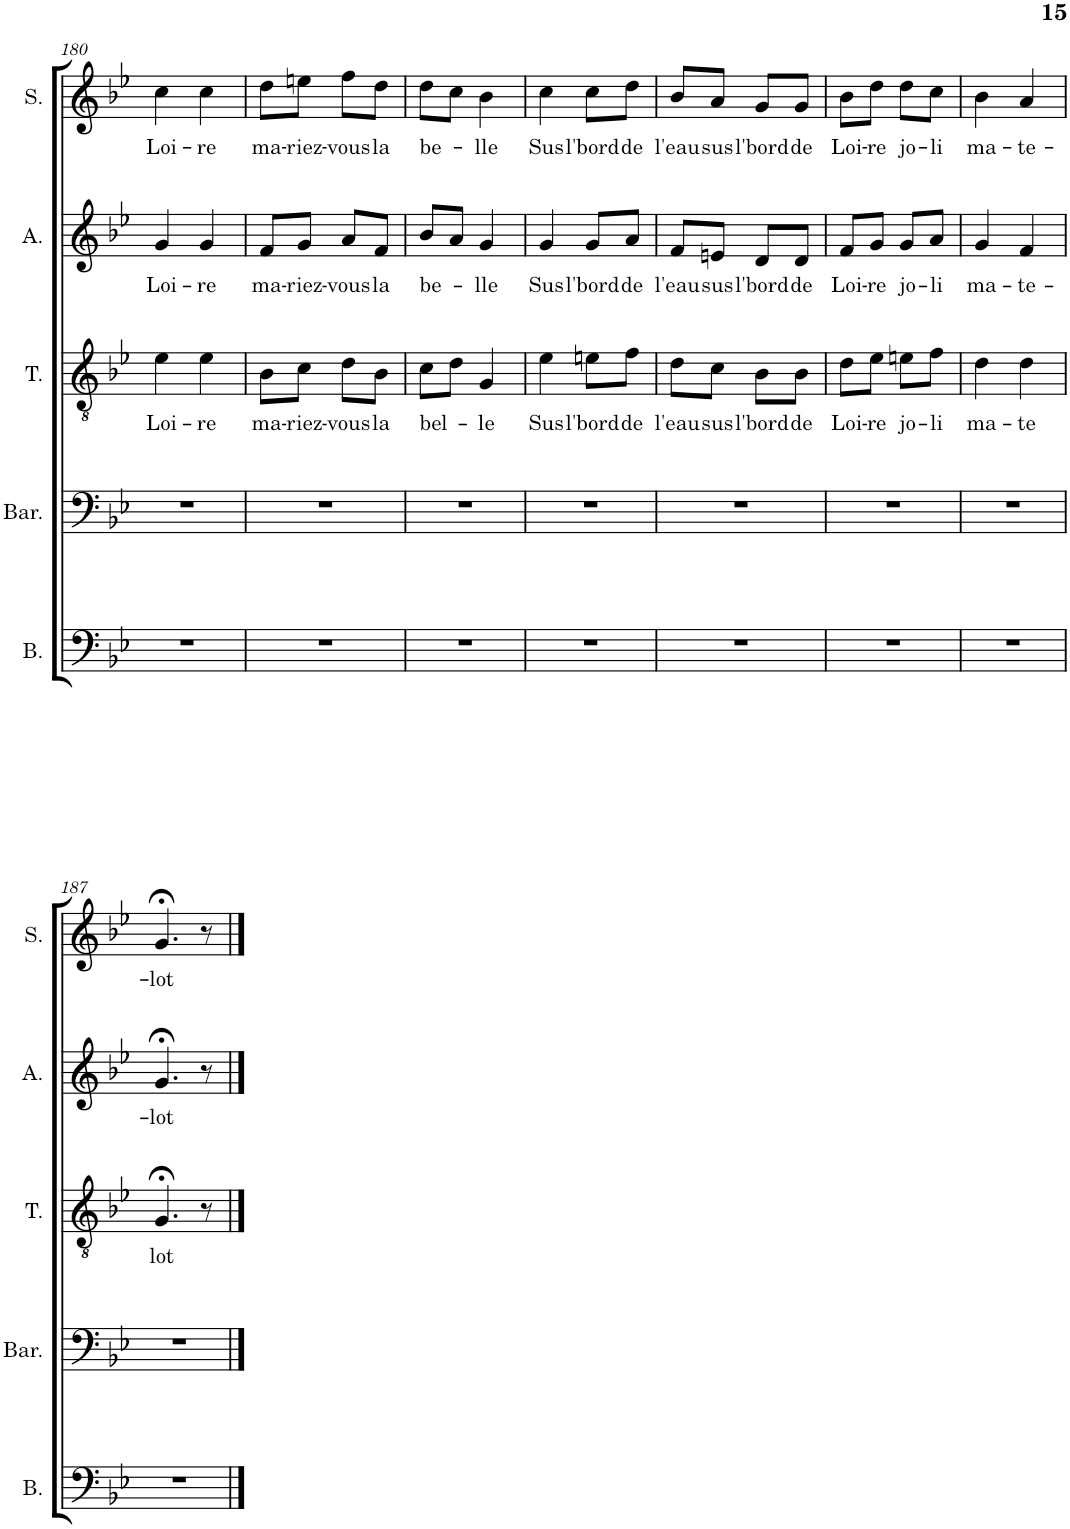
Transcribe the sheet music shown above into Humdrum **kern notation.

**kern	**kern	**kern	**text	**kern	**text	**kern	**text
*part5	*part4	*part3	*part3	*part2	*part2	*part1	*part1
*staff5	*staff4	*staff3	*staff3	*staff2	*staff2	*staff1	*staff1
*I"Bass	*I"Baryton	*I"Tenor	*	*I"Alto	*	*I"Soprano	*
*I'B.	*I'Bar.	*I'T.	*	*I'A.	*	*I'S.	*
!!LO:PB:g=z
*clefF4	*clefF4	*clefGv2	*	*clefG2	*	*clefG2	*
*k[b-e-]	*k[b-e-]	*k[b-e-]	*	*k[b-e-]	*	*k[b-e-]	*
*M2/4	*M2/4	*M2/4	*	*M2/4	*	*M2/4	*
=180	=180	=180	=180	=180	=180	=180	=180
!	!	!	!LO:LY:b	!	!LO:LY:b	!	!LO:LY:b
2r	2r	4e-\	Loi-	4g/	Loi-	4cc\	Loi-
!	!	!	!LO:LY:b	!	!LO:LY:b	!	!LO:LY:b
.	.	4e-\	-re	4g/	-re	4cc\	-re
=181	=181	=181	=181	=181	=181	=181	=181
!	!	!	!LO:LY:b	!	!LO:LY:b	!	!LO:LY:b
2r	2r	8B-\L	ma-	8f/L	ma-	8dd\L	ma-
!	!	!	!LO:LY:b	!	!LO:LY:b	!	!LO:LY:b
.	.	8c\J	-riez-	8g/J	-riez-	8een\J	-riez-
!	!	!	!LO:LY:b	!	!LO:LY:b	!	!LO:LY:b
.	.	8d\L	-vous	8a/L	-vous	8ff\L	-vous
!	!	!	!LO:LY:b	!	!LO:LY:b	!	!LO:LY:b
.	.	8B-\J	la	8f/J	la	8dd\J	la
=182	=182	=182	=182	=182	=182	=182	=182
!	!	!	!LO:LY:b	!	!LO:LY:b	!	!LO:LY:b
2r	2r	8c\L	bel-	8b-/L	be-	8dd\L	be-
.	.	8d\J	.	8a/J	.	8cc\J	.
!	!	!	!LO:LY:b	!	!LO:LY:b	!	!LO:LY:b
.	.	4G/	-le	4g/	-lle	4b-\	-lle
=183	=183	=183	=183	=183	=183	=183	=183
!	!	!	!LO:LY:b	!	!LO:LY:b	!	!LO:LY:b
2r	2r	4e-\	Sus	4g/	Sus	4cc\	Sus
!	!	!	!LO:LY:b	!	!LO:LY:b	!	!LO:LY:b
.	.	8en\L	l'bord	8g/L	l'bord	8cc\L	l'bord
!	!	!	!LO:LY:b	!	!LO:LY:b	!	!LO:LY:b
.	.	8f\J	de	8a/J	de	8dd\J	de
=184	=184	=184	=184	=184	=184	=184	=184
!	!	!	!LO:LY:b	!	!LO:LY:b	!	!LO:LY:b
2r	2r	8d\L	l'eau	8f/L	l'eau	8b-/L	l'eau
!	!	!	!LO:LY:b	!	!LO:LY:b	!	!LO:LY:b
.	.	8c\J	sus	8en/J	sus	8a/J	sus
!	!	!	!LO:LY:b	!	!LO:LY:b	!	!LO:LY:b
.	.	8B-\L	l'bord	8d/L	l'bord	8g/L	l'bord
!	!	!	!LO:LY:b	!	!LO:LY:b	!	!LO:LY:b
.	.	8B-\J	de	8d/J	de	8g/J	de
=185	=185	=185	=185	=185	=185	=185	=185
!	!	!	!LO:LY:b	!	!LO:LY:b	!	!LO:LY:b
2r	2r	8d\L	Loi-	8f/L	Loi-	8b-\L	Loi-
!	!	!	!LO:LY:b	!	!LO:LY:b	!	!LO:LY:b
.	.	8e-\J	-re	8g/J	-re	8dd\J	-re
!	!	!	!LO:LY:b	!	!LO:LY:b	!	!LO:LY:b
.	.	8en\L	jo-	8g/L	jo-	8dd\L	jo-
!	!	!	!LO:LY:b	!	!LO:LY:b	!	!LO:LY:b
.	.	8f\J	-li	8a/J	-li	8cc\J	-li
=186	=186	=186	=186	=186	=186	=186	=186
!	!	!	!LO:LY:b	!	!LO:LY:b	!	!LO:LY:b
2r	2r	4d\	ma-	4g/	ma-	4b-\	ma-
!	!	!	!LO:LY:b	!	!LO:LY:b	!	!LO:LY:b
.	.	4d\	-te	4f/	-te-	4a/	-te-
!!LO:LB:g=z
=187	=187	=187	=187	=187	=187	=187	=187
!	!	!	!LO:LY:b	!	!LO:LY:b	!	!LO:LY:b
2r	2r	4.G;</	lot	4.g;</	-lot	4.g;</	-lot
.	.	8r	.	8r	.	8r	.
==	==	==	==	==	==	==	==
*-	*-	*-	*-	*-	*-	*-	*-
